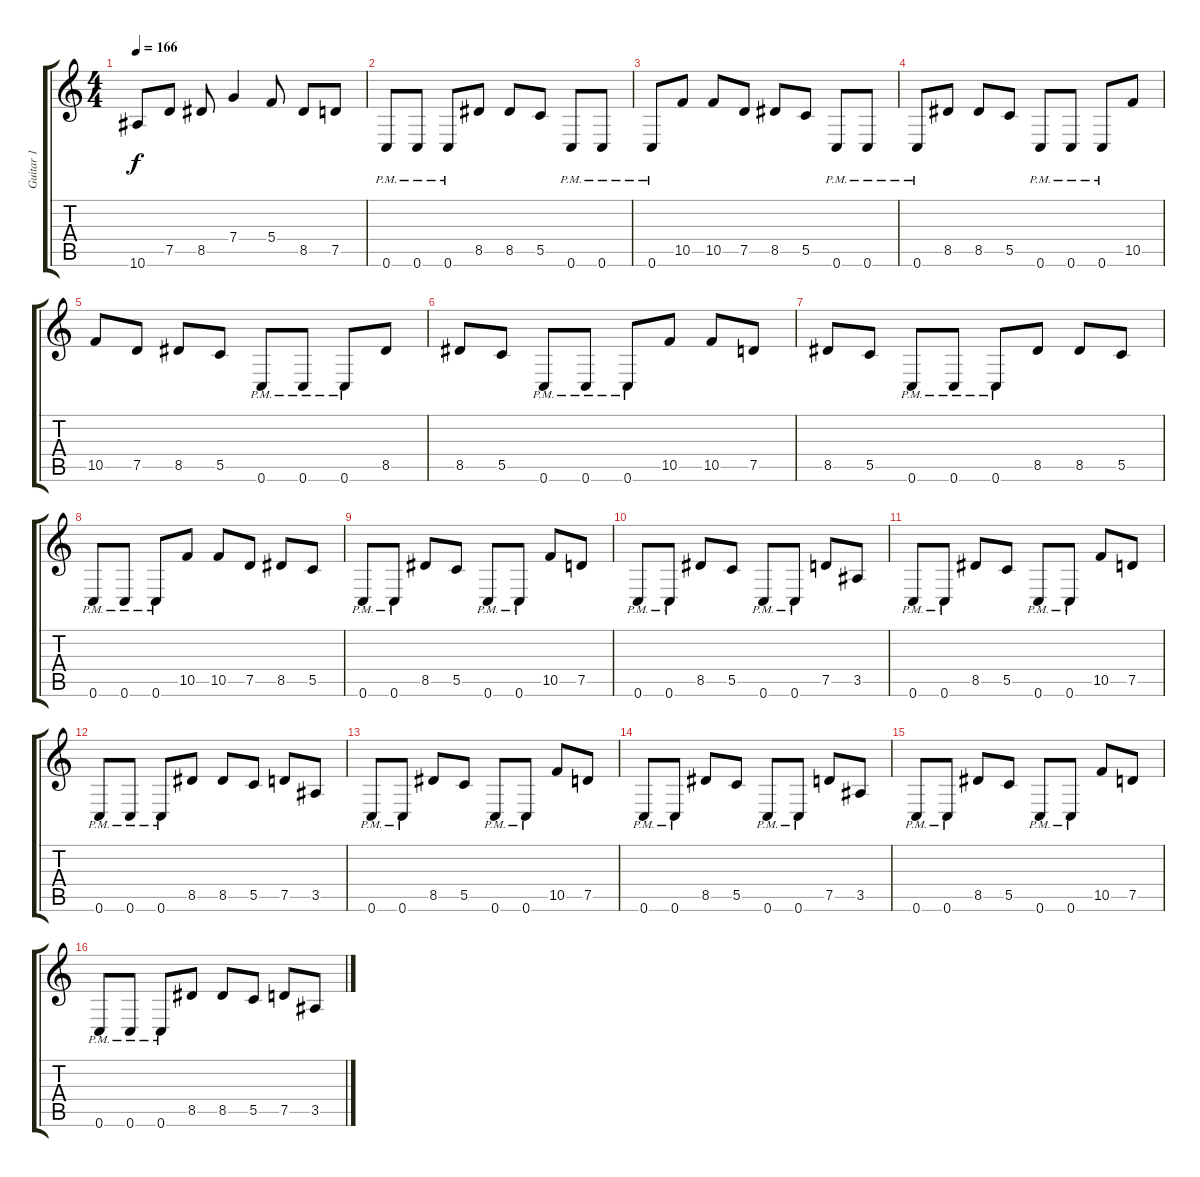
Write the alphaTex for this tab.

\track ("Guitar 1" "Guitar 1") {instrument distortionguitar}
\staff {score tabs}
\tuning (D4 A3 F3 C3 G2 C2) {hide}
\ts (4 4)
\tempo 166
\clef g2
\ks c
10.6{t}.8{dy f} 7.5.8 8.5.8 7.4.4 5.4.8 8.5.8 7.5.8 |
0.6{pm}.8 0.6{pm}.8 0.6{pm}.8 8.5.8 8.5.8 5.5.8 0.6{pm}.8 0.6{pm}.8 |
0.6{pm}.8 10.5.8 10.5.8 7.5.8 8.5.8 5.5.8 0.6{pm}.8 0.6{pm}.8 |
0.6{pm}.8 8.5.8 8.5.8 5.5.8 0.6{pm}.8 0.6{pm}.8 0.6{pm}.8 10.5.8 |
10.5.8 7.5.8 8.5.8 5.5.8 0.6{pm}.8 0.6{pm}.8 0.6{pm}.8 8.5.8 |
8.5.8 5.5.8 0.6{pm}.8 0.6{pm}.8 0.6{pm}.8 10.5.8 10.5.8 7.5.8 |
8.5.8 5.5.8 0.6{pm}.8 0.6{pm}.8 0.6{pm}.8 8.5.8 8.5.8 5.5.8 |
0.6{pm}.8 0.6{pm}.8 0.6{pm}.8 10.5.8 10.5.8 7.5.8 8.5.8 5.5.8 |
0.6{pm}.8 0.6{pm}.8 8.5.8 5.5.8 0.6{pm}.8 0.6{pm}.8 10.5.8 7.5.8 |
0.6{pm}.8 0.6{pm}.8 8.5.8 5.5.8 0.6{pm}.8 0.6{pm}.8 7.5.8 3.5.8 |
0.6{pm}.8 0.6{pm}.8 8.5.8 5.5.8 0.6{pm}.8 0.6{pm}.8 10.5.8 7.5.8 |
0.6{pm}.8 0.6{pm}.8 0.6{pm}.8 8.5.8 8.5.8 5.5.8 7.5.8 3.5.8 |
0.6{pm}.8 0.6{pm}.8 8.5.8 5.5.8 0.6{pm}.8 0.6{pm}.8 10.5.8 7.5.8 |
0.6{pm}.8 0.6{pm}.8 8.5.8 5.5.8 0.6{pm}.8 0.6{pm}.8 7.5.8 3.5.8 |
0.6{pm}.8 0.6{pm}.8 8.5.8 5.5.8 0.6{pm}.8 0.6{pm}.8 10.5.8 7.5.8 |
0.6{pm}.8 0.6{pm}.8 0.6{pm}.8 8.5.8 8.5.8 5.5.8 7.5.8 3.5.8
